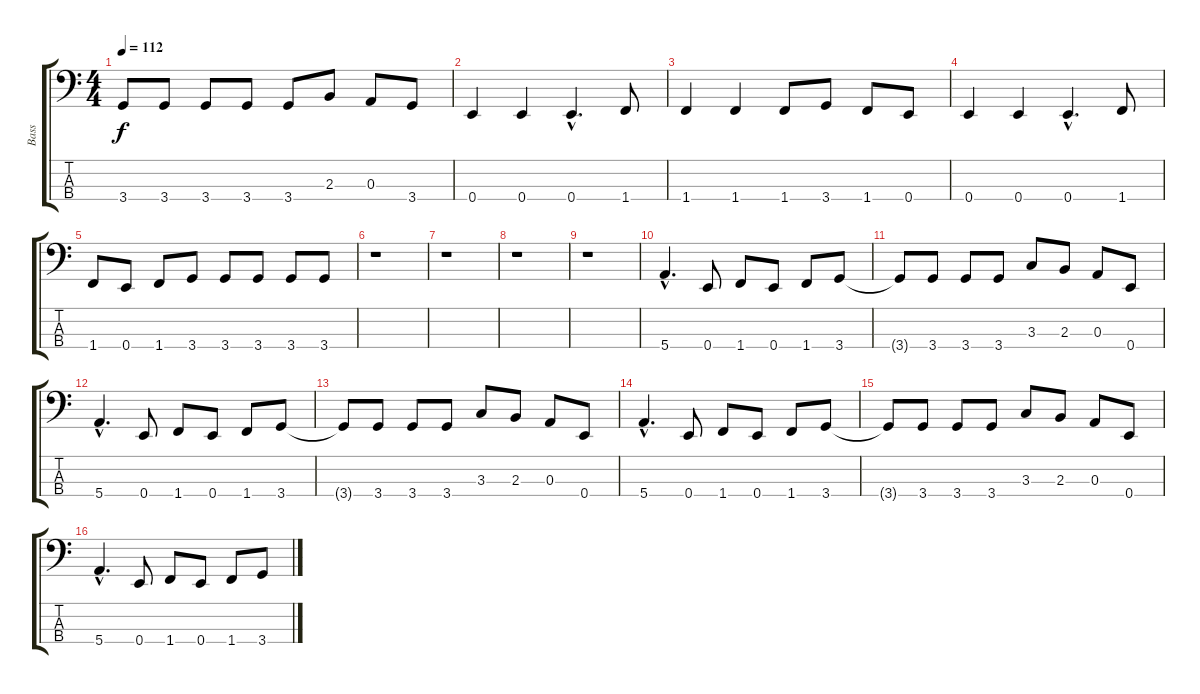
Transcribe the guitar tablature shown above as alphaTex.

\track ("Bass" "Bass") {instrument electricbassfinger}
\staff {score tabs}
\tuning (G2 D2 A1 E1) {hide}
\ts (4 4)
\tempo 112
\clef f4
\ks c
3.4{t}.8{dy f} 3.4.8 3.4.8 3.4.8 3.4.8 2.3.8 0.3.8 3.4.8 |
0.4.4 0.4.4 0.4{hac}.4{d} 1.4.8 |
1.4.4 1.4.4 1.4.8 3.4.8 1.4.8 0.4.8 |
0.4.4 0.4.4 0.4{hac}.4{d} 1.4.8 |
1.4.8 0.4.8 1.4.8 3.4.8 3.4.8 3.4.8 3.4.8 3.4.8 |
r.1 |
r.1 |
r.1 |
r.1 |
5.4{hac}.4{d} 0.4.8 1.4.8 0.4.8 1.4.8 3.4.8 |
3.4{t}.8 3.4.8 3.4.8 3.4.8 3.3.8 2.3.8 0.3.8 0.4.8 |
5.4{hac}.4{d} 0.4.8 1.4.8 0.4.8 1.4.8 3.4.8 |
3.4{t}.8 3.4.8 3.4.8 3.4.8 3.3.8 2.3.8 0.3.8 0.4.8 |
5.4{hac}.4{d} 0.4.8 1.4.8 0.4.8 1.4.8 3.4.8 |
3.4{t}.8 3.4.8 3.4.8 3.4.8 3.3.8 2.3.8 0.3.8 0.4.8 |
5.4{hac}.4{d} 0.4.8 1.4.8 0.4.8 1.4.8 3.4.8
